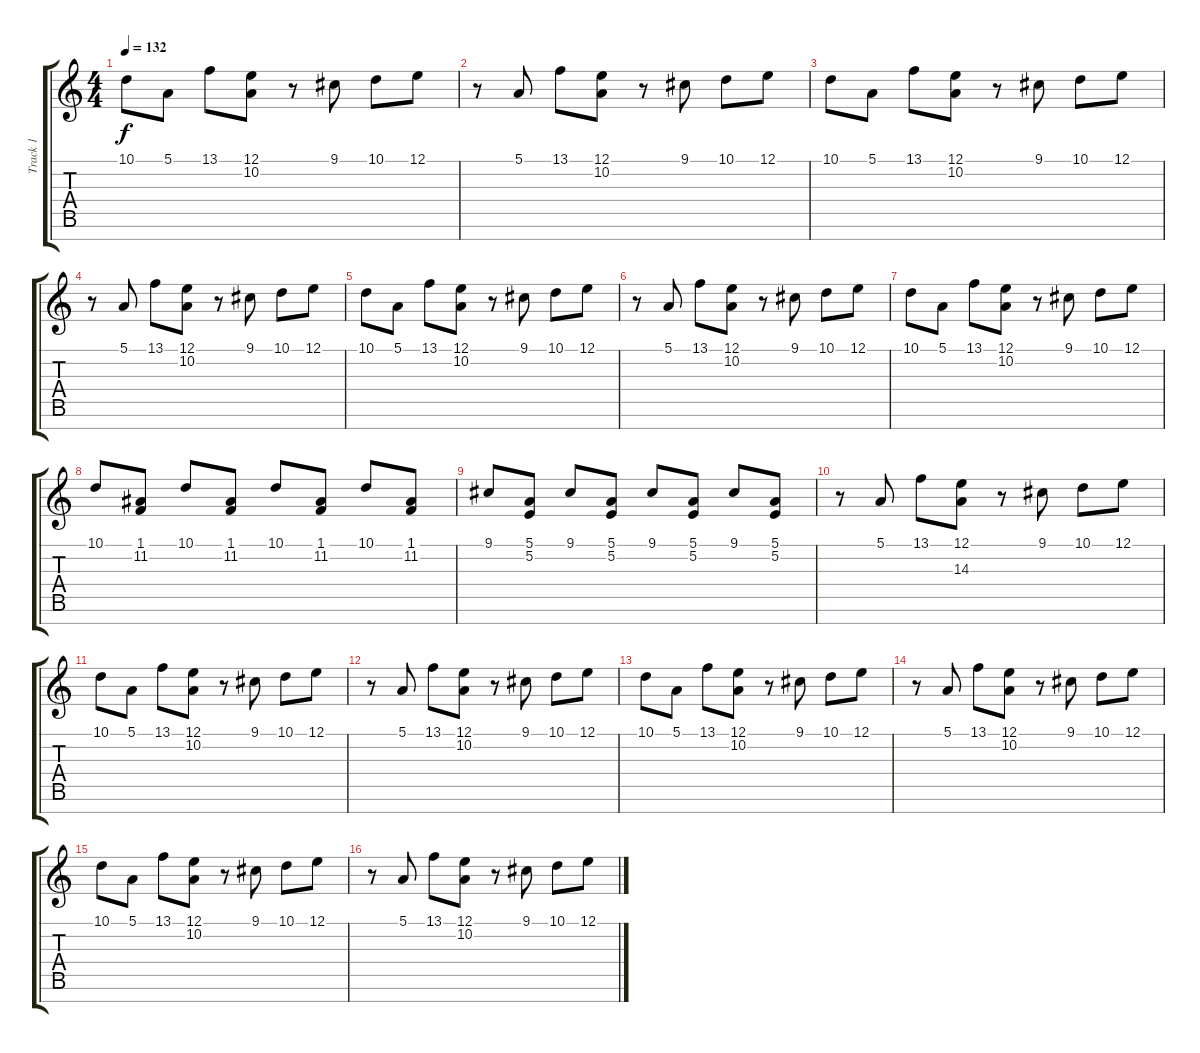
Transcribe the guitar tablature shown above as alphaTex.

\track ("Track 1" "Track 1") {instrument acousticgrandpiano}
\staff {score tabs}
\tuning (E4 B3 G3 D3 A2 E2 B1) {hide}
\ts (4 4)
\tempo 132
\clef g2
\ks c
10.1.8{dy f} 5.1.8 13.1.8 (12.1 10.2).8 r.8 9.1.8 10.1.8 12.1.8 |
r.8 5.1.8 13.1.8 (12.1 10.2).8 r.8 9.1.8 10.1.8 12.1.8 |
10.1.8 5.1.8 13.1.8 (12.1 10.2).8 r.8 9.1.8 10.1.8 12.1.8 |
r.8 5.1.8 13.1.8 (12.1 10.2).8 r.8 9.1.8 10.1.8 12.1.8 |
10.1.8 5.1.8 13.1.8 (12.1 10.2).8 r.8 9.1.8 10.1.8 12.1.8 |
r.8 5.1.8 13.1.8 (12.1 10.2).8 r.8 9.1.8 10.1.8 12.1.8 |
10.1.8 5.1.8 13.1.8 (12.1 10.2).8 r.8 9.1.8 10.1.8 12.1.8 |
10.1.8 (1.1 11.2).8 10.1.8 (1.1 11.2).8 10.1.8 (1.1 11.2).8 10.1.8 (1.1 11.2).8 |
9.1.8 (5.1 5.2).8 9.1.8 (5.1 5.2).8 9.1.8 (5.1 5.2).8 9.1.8 (5.1 5.2).8 |
r.8 5.1.8 13.1.8 (12.1 14.3).8 r.8 9.1.8 10.1.8 12.1.8 |
10.1.8 5.1.8 13.1.8 (12.1 10.2).8 r.8 9.1.8 10.1.8 12.1.8 |
r.8 5.1.8 13.1.8 (12.1 10.2).8 r.8 9.1.8 10.1.8 12.1.8 |
10.1.8 5.1.8 13.1.8 (12.1 10.2).8 r.8 9.1.8 10.1.8 12.1.8 |
r.8 5.1.8 13.1.8 (12.1 10.2).8 r.8 9.1.8 10.1.8 12.1.8 |
10.1.8 5.1.8 13.1.8 (12.1 10.2).8 r.8 9.1.8 10.1.8 12.1.8 |
r.8 5.1.8 13.1.8 (12.1 10.2).8 r.8 9.1.8 10.1.8 12.1.8
